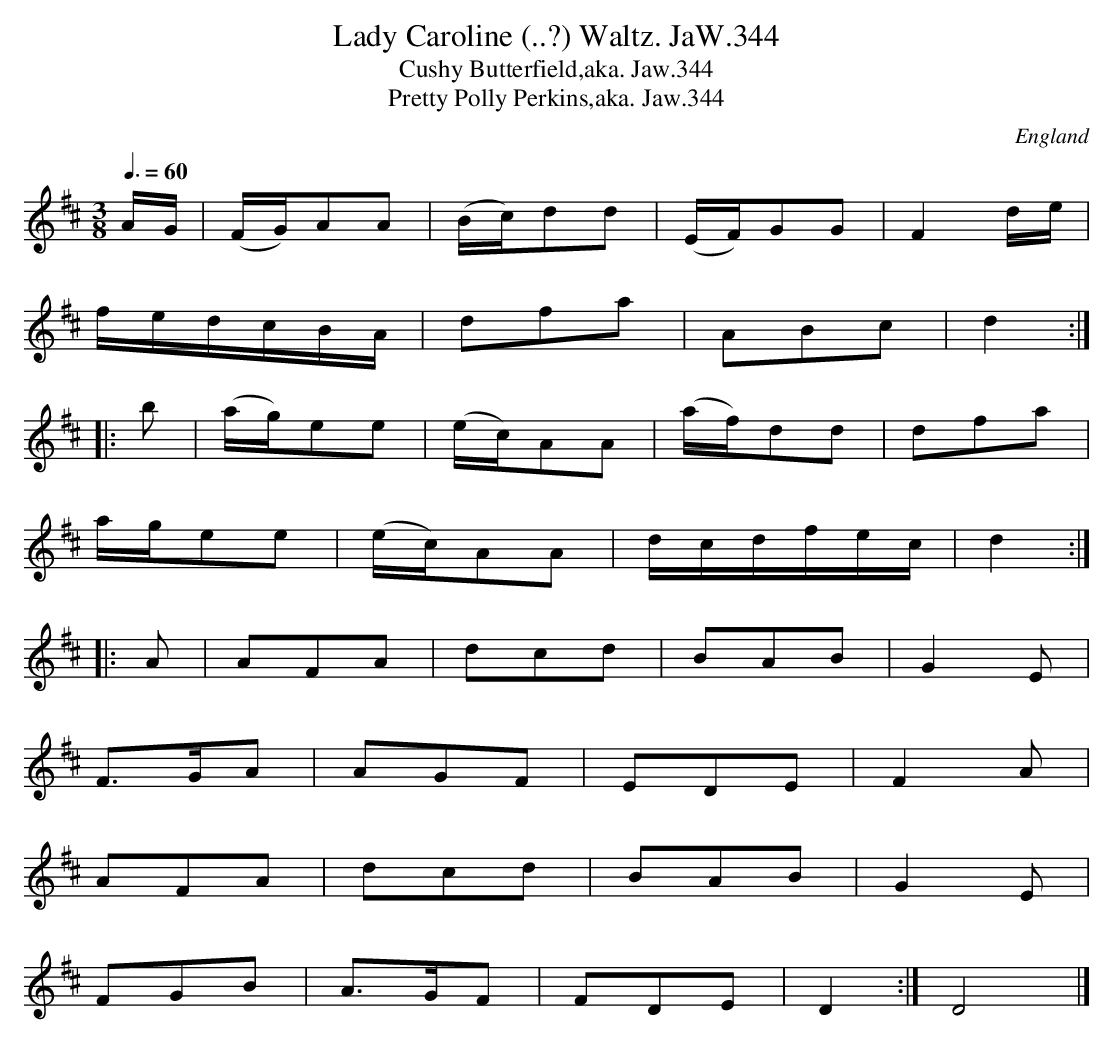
X:1
T:Lady Caroline (..?) Waltz. JaW.344
T:Cushy Butterfield,aka. Jaw.344
T:Pretty Polly Perkins,aka. Jaw.344
L:1/8
M:3/8
O:England
Q:3/8=60
K:D
A/G/|(F/G/)AA|(B/c/)dd|(E/F/)GG|F2d/e/|!
f/e/d/c/B/A/|dfa|ABc|d2:|!
|:b|(a/g/)ee|(e/c/)AA|(a/f/)dd|dfa|!
a/g/ee|(e/c/)AA|d/c/d/f/e/c/|d2:|!
|:A|AFA|dcd|BAB|G2E|!
F>GA|AGF|EDE|F2A|!
AFA|dcd|BAB|G2E|!
FGB|A>GF|FDE|D2:|D4|]
